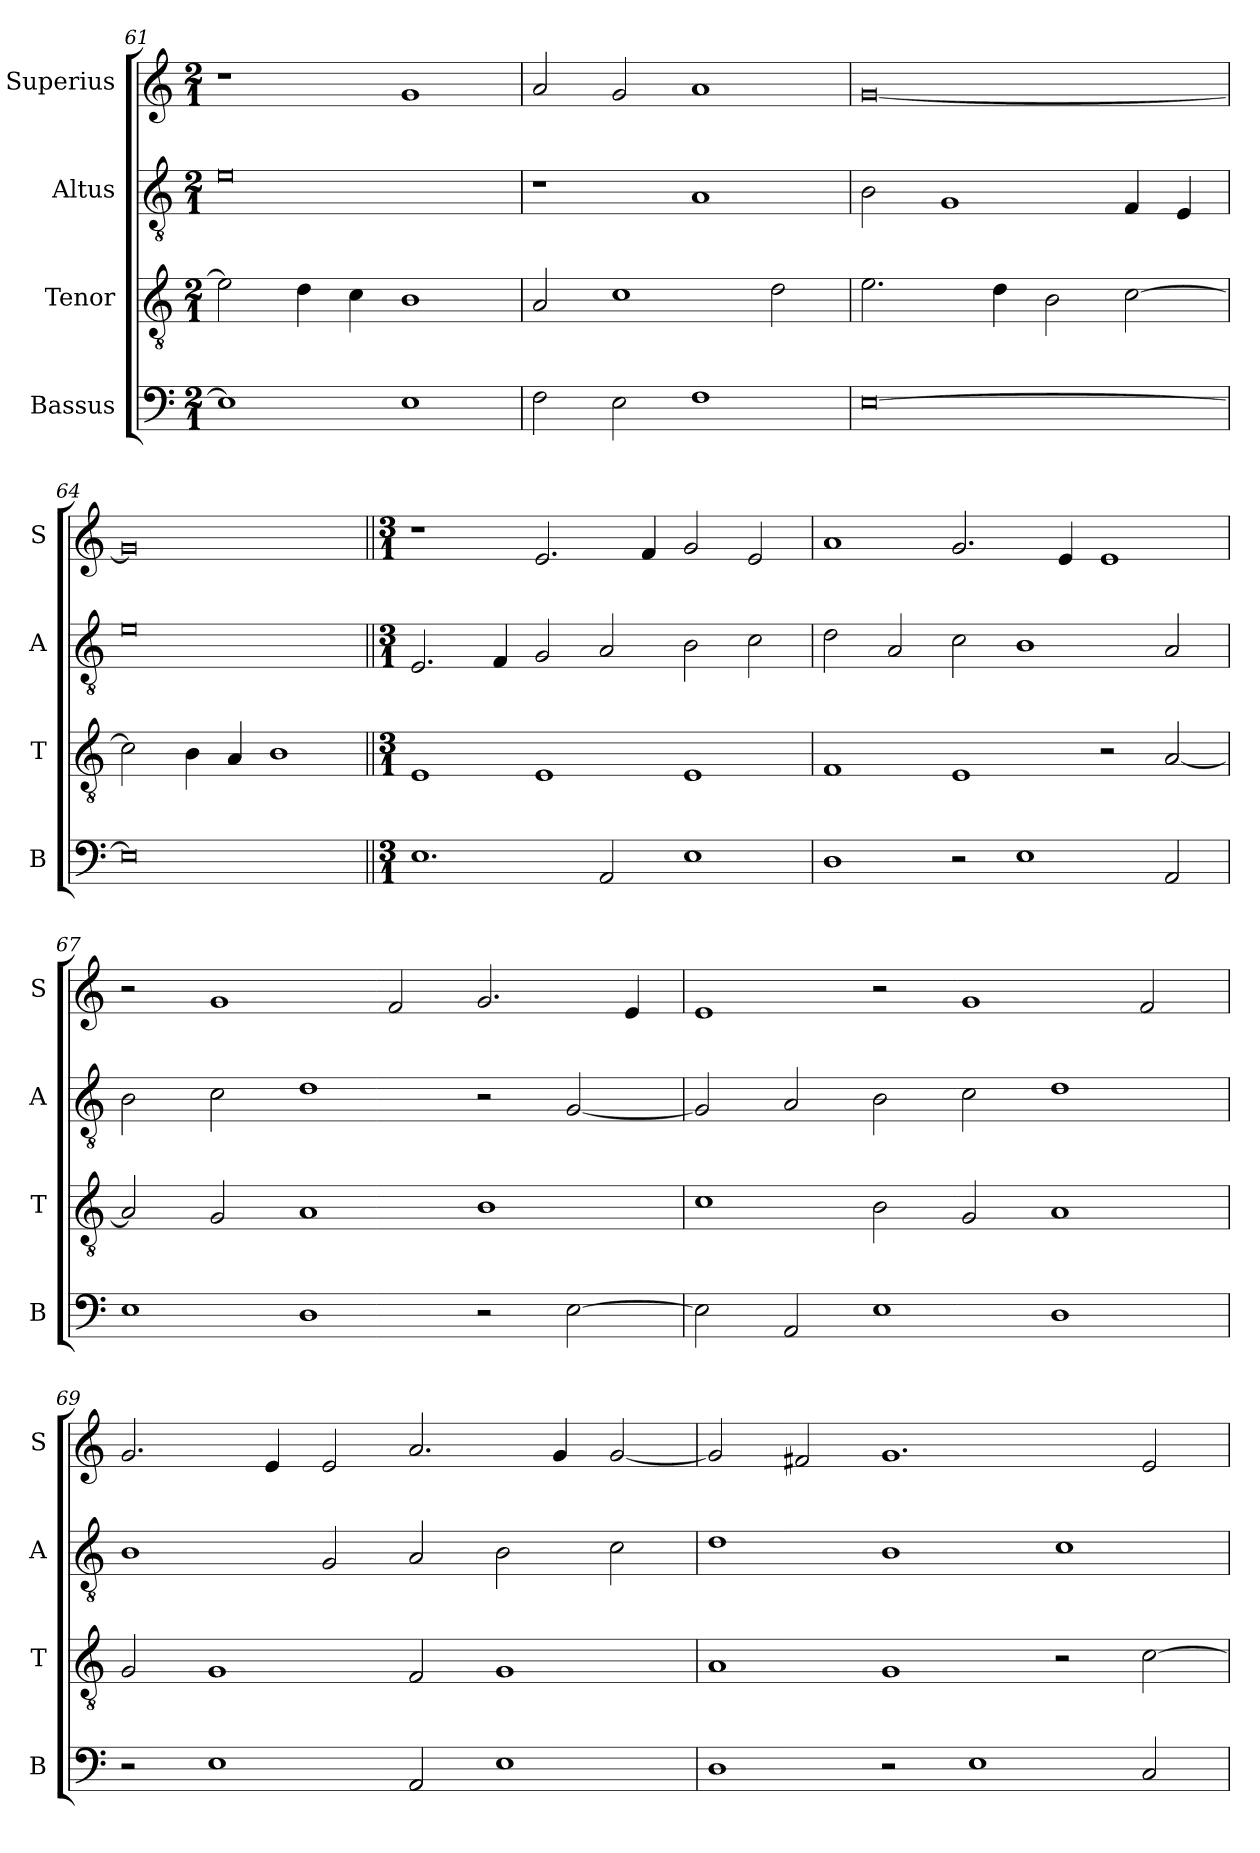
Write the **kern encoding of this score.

**kern	**kern	**kern	**kern
*part4	*part3	*part2	*part1
*staff4	*staff3	*staff2	*staff1
*I"Bassus	*I"Tenor	*I"Altus	*I"Superius
*I'B	*I'T	*I'A	*I'S
*clefF4	*clefGv2	*clefGv2	*clefG2
*k[]	*k[]	*k[]	*k[]
*M2/1	*M2/1	*M2/1	*M2/1
=61	=61	=61	=61
1E]	2e\]	0e	1r
.	4d\	.	.
.	4c\	.	.
1E	1B	.	1g
=62	=62	=62	=62
2F\	2A/	1r	2a/
2E\	1c	.	2g/
1F	.	1A	1a
.	2d\	.	.
=63	=63	=63	=63
[0E	2.e\	2B\	[0g
.	.	1G	.
.	4d\	.	.
.	2B\	.	.
.	[2c\	4F/	.
.	.	4E/	.
=64	=64	=64	=64
0E]	2c\]	0e	0g]
.	4B\	.	.
.	4A/	.	.
.	1B	.	.
!!LO:LB:g=z
=65||	=65||	=65||	=65||
*M3/1	*M3/1	*M3/1	*M3/1
1.E	1E	2.E/	1r
.	.	4F/	.
.	1E	2G/	2.e/
2AA/	.	2A/	.
.	.	.	4f/
1E	1E	2B\	2g/
.	.	2c\	2e/
=66	=66	=66	=66
1D	1F	2d\	1a
.	.	2A/	.
2r	1E	2c\	2.g/
1E	.	1B	.
.	.	.	4e/
.	2r	.	1e
2AA/	[2A/	2A/	.
=67	=67	=67	=67
1E	2A/]	2B\	2r
.	2G/	2c\	1g
1D	1A	1d	.
.	.	.	2f/
2r	1B	2r	2.g/
[2E\	.	[2G/	.
.	.	.	4e/
=68	=68	=68	=68
2E\]	1c	2G/]	1e
2AA/	.	2A/	.
1E	2B\	2B\	2r
.	2G/	2c\	1g
1D	1A	1d	.
.	.	.	2f/
=69	=69	=69	=69
2r	2G/	1B	2.g/
1E	1G	.	.
.	.	.	4e/
.	.	2G/	2e/
2AA/	2F/	2A/	2.a/
1E	1G	2B\	.
.	.	.	4g/
.	.	2c\	[2g/
=70	=70	=70	=70
1D	1A	1d	2g/]
.	.	.	2f#X/
2r	1G	1B	1.g
1E	.	.	.
.	2r	1c	.
2C/	[2c\	.	2e/
=	=	=	=
*-	*-	*-	*-
